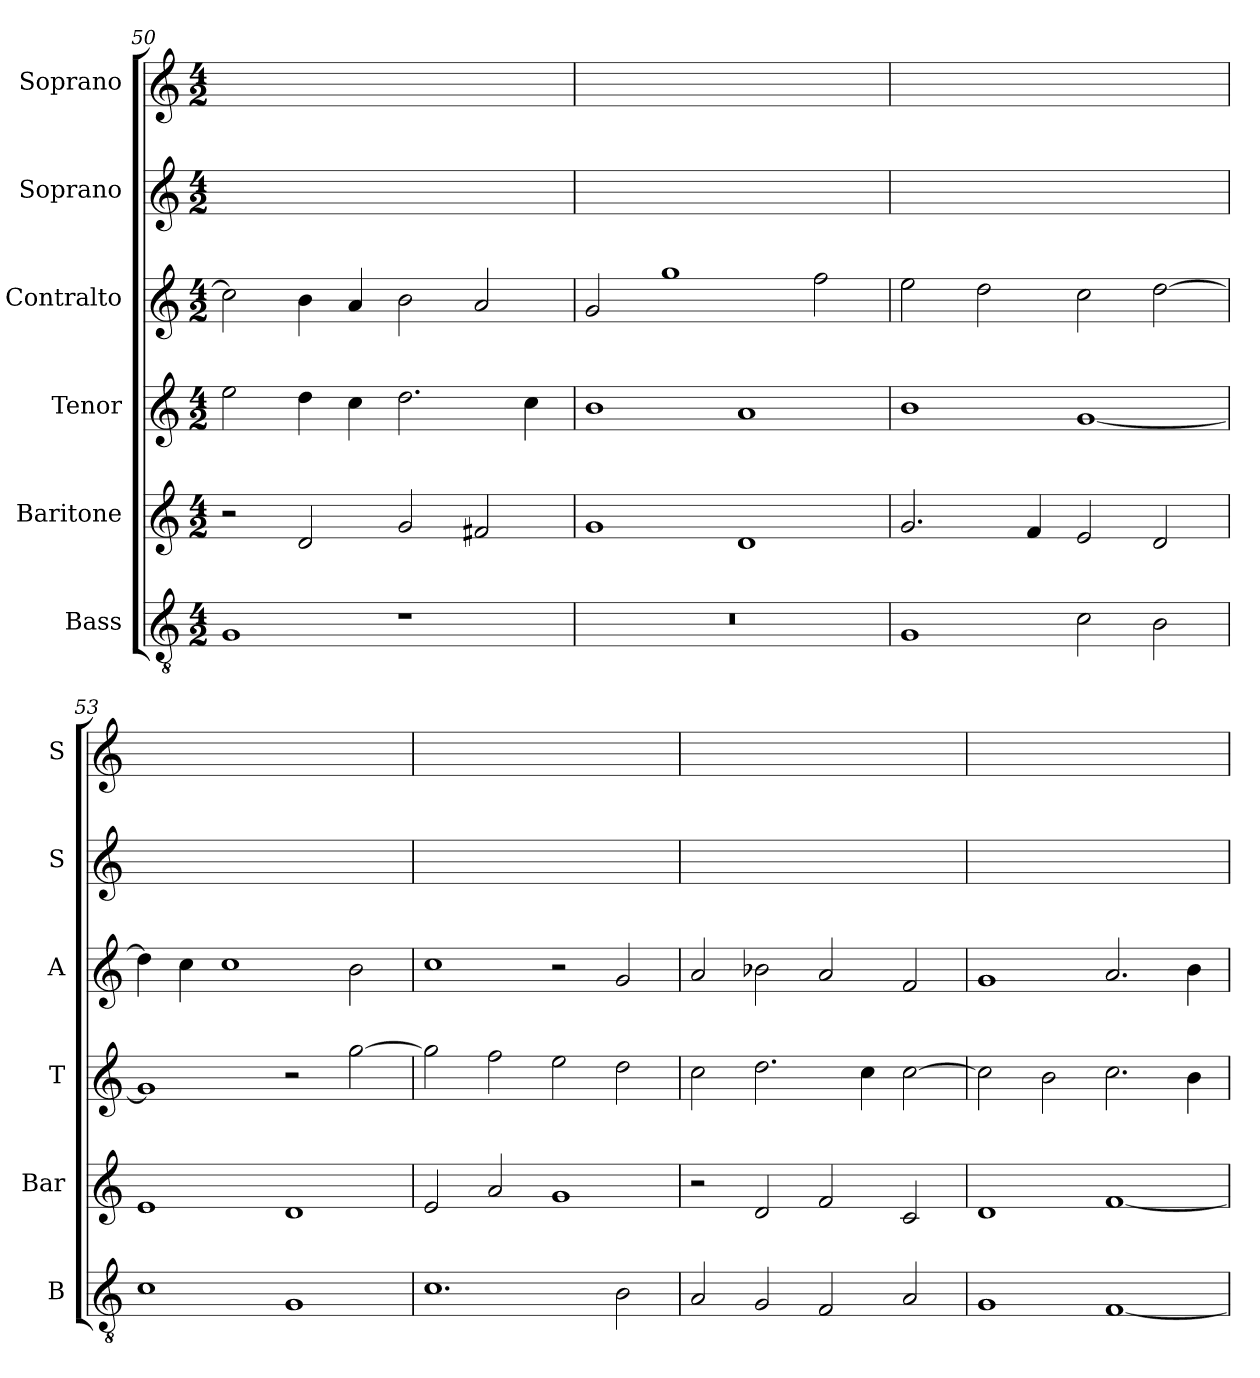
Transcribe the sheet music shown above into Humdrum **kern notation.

**kern	**kern	**kern	**kern	**kern	**kern
*part6	*part5	*part4	*part3	*part2	*part1
*staff6	*staff5	*staff4	*staff3	*staff2	*staff1
*I"Bass	*I"Baritone	*I"Tenor	*I"Contralto	*I"Soprano	*I"Soprano
*I'B	*I'Bar	*I'T	*I'A	*I'S	*I'S
*clefGv2	*clefG2	*clefG2	*clefG2	*clefG2	*clefG2
*k[]	*k[]	*k[]	*k[]	*k[]	*k[]
*G:mix	*G:mix	*G:mix	*G:mix	*G:mix	*G:mix
*M4/2	*M4/2	*M4/2	*M4/2	*M4/2	*M4/2
=50	=50	=50	=50	=50	=50
1G	2r	2ee	2cc]	0ryy	0ryy
.	2d	4dd	4b	.	.
.	.	4cc	4a	.	.
1r	2g	2.dd	2b	.	.
.	2f#X	.	2a	.	.
.	.	4cc	.	.	.
=51	=51	=51	=51	=51	=51
0r	1g	1b	2g	0ryy	0ryy
.	.	.	1gg	.	.
.	1d	1a	.	.	.
.	.	.	2ff	.	.
=52	=52	=52	=52	=52	=52
1G	2.g	1b	2ee	0ryy	0ryy
.	.	.	2dd	.	.
.	4f	.	.	.	.
2c	2e	[1g	2cc	.	.
2B	2d	.	[2dd	.	.
=53	=53	=53	=53	=53	=53
1c	1e	1g]	4dd]	0ryy	0ryy
.	.	.	4cc	.	.
.	.	.	1cc	.	.
1G	1d	2r	.	.	.
.	.	[2gg	2b	.	.
=54	=54	=54	=54	=54	=54
1.c	2e	2gg]	1cc	0ryy	0ryy
.	2a	2ff	.	.	.
.	1g	2ee	2r	.	.
2B	.	2dd	2g	.	.
=55	=55	=55	=55	=55	=55
2A	2r	2cc	2a	0ryy	0ryy
2G	2d	2.dd	2b-X	.	.
2F	2f	.	2a	.	.
.	.	4cc	.	.	.
2A	2c	[2cc	2f	.	.
=56	=56	=56	=56	=56	=56
1G	1d	2cc]	1g	0ryy	0ryy
.	.	2b	.	.	.
[1F	[1f	2.cc	2.a	.	.
.	.	4b	4b	.	.
=	=	=	=	=	=
*-	*-	*-	*-	*-	*-
